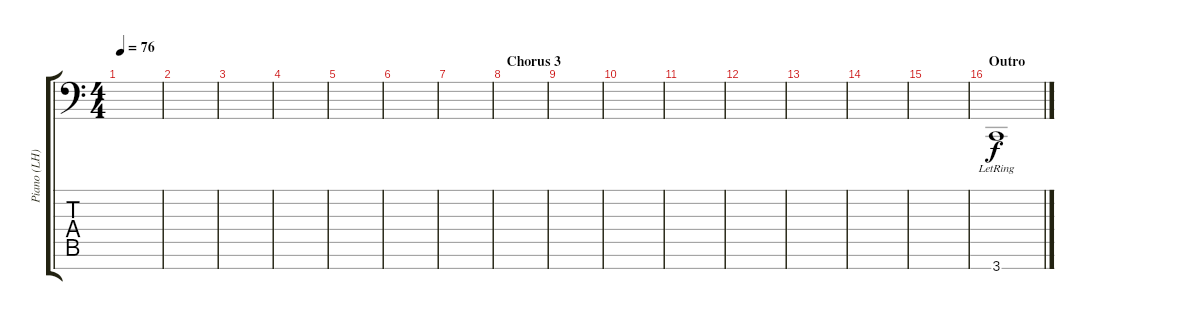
\track ("Piano (LH)" "Piano (LH)") {instrument acousticgrandpiano}
\staff {score tabs}
\tuning (D4 A3 F3 C3 G2 D2 A1) {hide}
\ts (4 4)
\tempo 76
\clef f4
\ks c
|
|
|
|
|
|
|
\section ("" "Chorus 3")
|
|
|
|
|
|
|
|
\section ("" "Outro")
3.7{lr}.1
